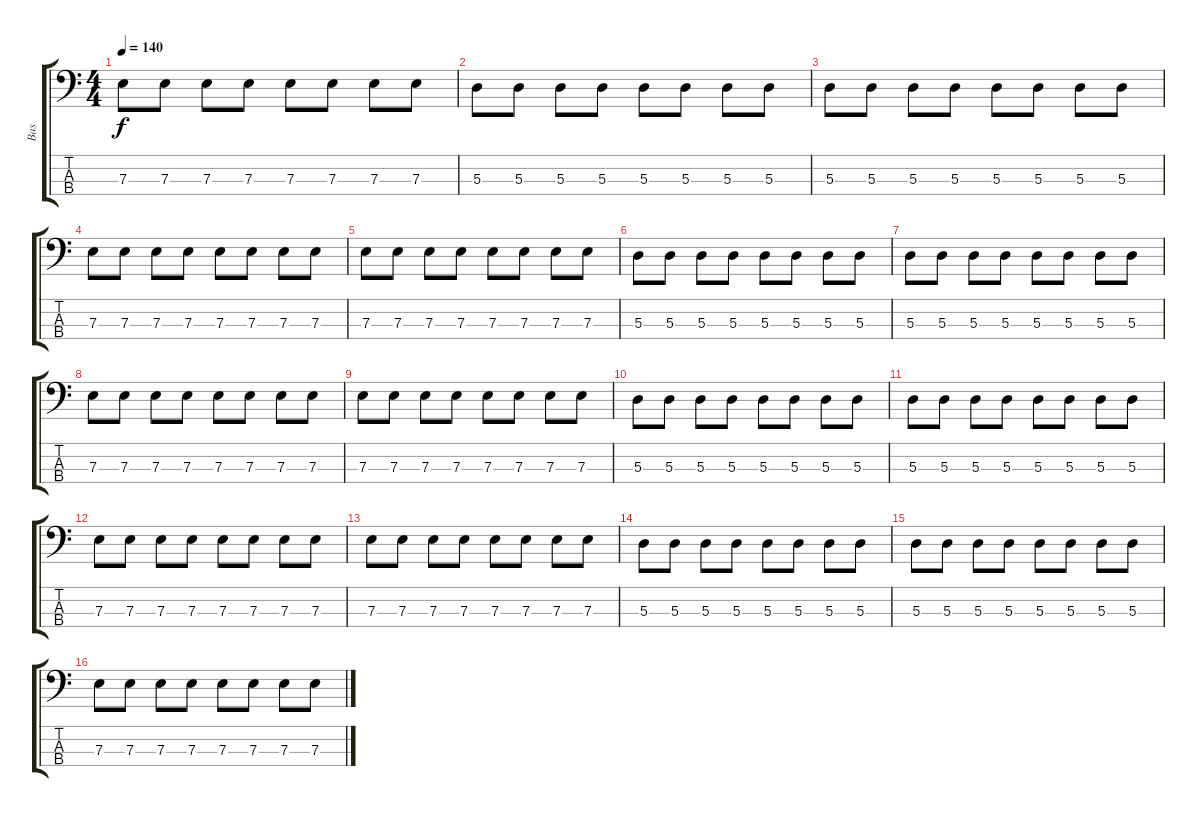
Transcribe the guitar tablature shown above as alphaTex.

\track ("Bas" "Bas") {instrument electricbassfinger}
\staff {score tabs}
\tuning (G2 D2 A1 E1) {hide}
\ts (4 4)
\tempo 140
\clef f4
\ks c
7.3.8{dy f} 7.3.8 7.3.8 7.3.8 7.3.8 7.3.8 7.3.8 7.3.8 |
5.3.8 5.3.8 5.3.8 5.3.8 5.3.8 5.3.8 5.3.8 5.3.8 |
5.3.8 5.3.8 5.3.8 5.3.8 5.3.8 5.3.8 5.3.8 5.3.8 |
7.3.8 7.3.8 7.3.8 7.3.8 7.3.8 7.3.8 7.3.8 7.3.8 |
7.3.8 7.3.8 7.3.8 7.3.8 7.3.8 7.3.8 7.3.8 7.3.8 |
5.3.8 5.3.8 5.3.8 5.3.8 5.3.8 5.3.8 5.3.8 5.3.8 |
5.3.8 5.3.8 5.3.8 5.3.8 5.3.8 5.3.8 5.3.8 5.3.8 |
7.3.8 7.3.8 7.3.8 7.3.8 7.3.8 7.3.8 7.3.8 7.3.8 |
7.3.8 7.3.8 7.3.8 7.3.8 7.3.8 7.3.8 7.3.8 7.3.8 |
5.3.8 5.3.8 5.3.8 5.3.8 5.3.8 5.3.8 5.3.8 5.3.8 |
5.3.8 5.3.8 5.3.8 5.3.8 5.3.8 5.3.8 5.3.8 5.3.8 |
7.3.8 7.3.8 7.3.8 7.3.8 7.3.8 7.3.8 7.3.8 7.3.8 |
7.3.8 7.3.8 7.3.8 7.3.8 7.3.8 7.3.8 7.3.8 7.3.8 |
5.3.8 5.3.8 5.3.8 5.3.8 5.3.8 5.3.8 5.3.8 5.3.8 |
5.3.8 5.3.8 5.3.8 5.3.8 5.3.8 5.3.8 5.3.8 5.3.8 |
7.3.8 7.3.8 7.3.8 7.3.8 7.3.8 7.3.8 7.3.8 7.3.8
